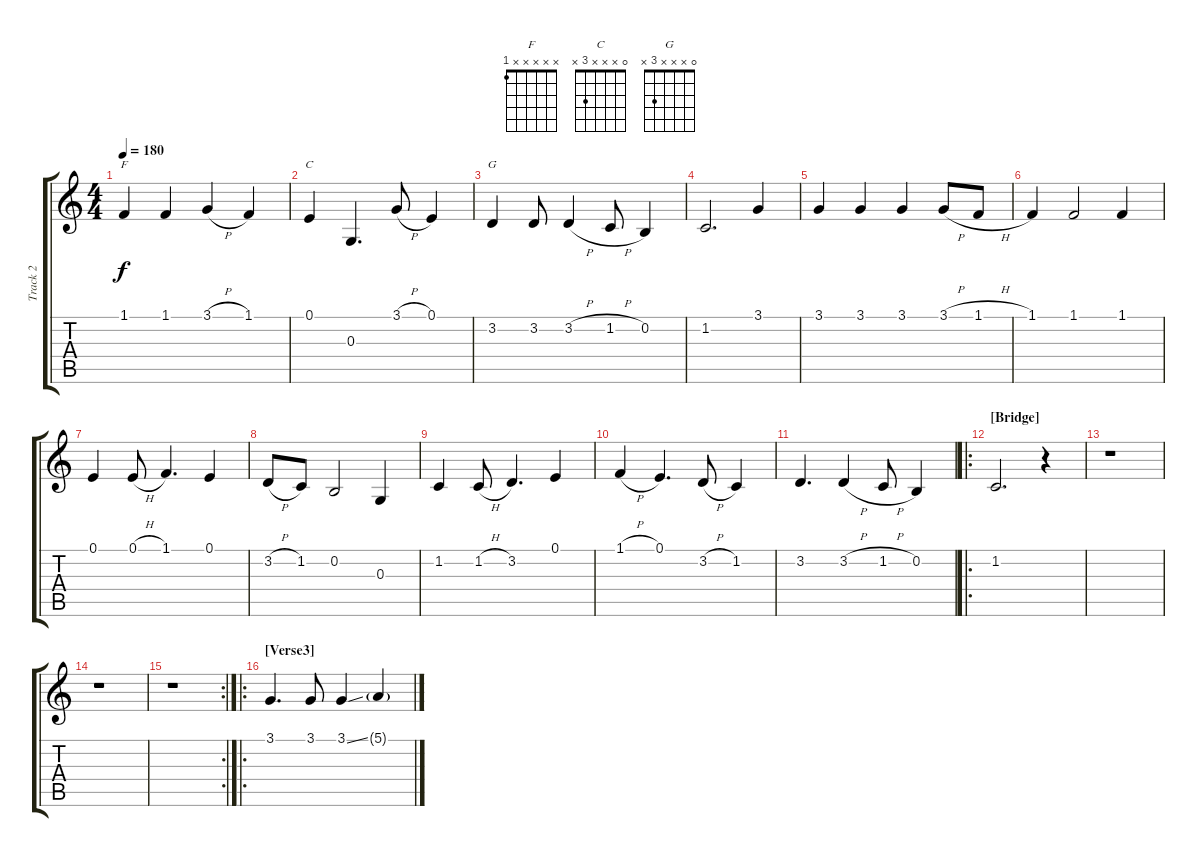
\track ("Track 2" "Track 2") {instrument altosax}
\staff {score tabs}
\tuning (E4 B3 G3 D3 A2 E2) {hide}
\chord ("F" x x x x x 1)
\chord ("C" 0 x x x 3 x)
\chord ("G" 0 x x x 3 x)
\ts (4 4)
\tempo 180
\clef g2
\ks c
1.1.4{ch "F" dy f} 1.1.4 3.1{h}.4 1.1.4 |
0.1.4{ch "C"} 0.3.4{d} 3.1{h}.8 0.1.4 |
3.2.4{ch "G"} 3.2.8 3.2{h}.4 1.2{h}.8 0.2.4 |
1.2.2{d} 3.1.4 |
3.1.4 3.1.4 3.1.4 3.1{h}.8 1.1{h}.8 |
1.1.4 1.1.2 1.1.4 |
0.1.4 0.1{h}.8 1.1.4{d} 0.1.4 |
3.2{h}.8 1.2.8 0.2.2 0.3.4 |
1.2.4 1.2{h}.8 3.2.4{d} 0.1.4 |
1.1{h}.4 0.1.4{d} 3.2{h}.8 1.2.4 |
3.2.4{d} 3.2{h}.4 1.2{h}.8 0.2.4 |
\ro
\section ("" "[Bridge]")
1.2.2{d} r.4 |
r.1 |
r.1 |
\rc 2
r.1 |
\ro
\section ("" "[Verse3]")
3.1.4{d} 3.1.8 3.1{ss}.4 5.1{g}.4
